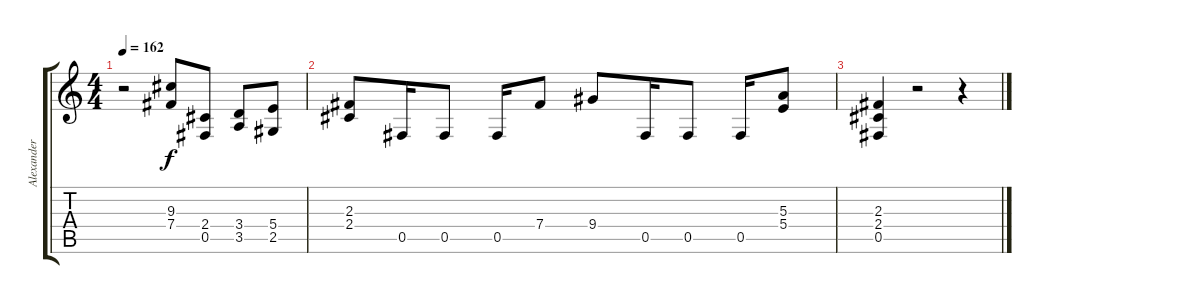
\track ("Alexander" "Alexander") {instrument distortionguitar}
\staff {score tabs}
\tuning (Db4 Ab3 E3 B2 Gb2 Db2) {hide}
\ts (4 4)
\tempo 162
\clef g2
\ks c
r.2{dy f instrument distortionguitar} (9.3 7.4).8 (2.4 0.5).8 (3.4 3.5).8 (5.4 2.5).8 |
(2.3 2.4).8 0.5.16 0.5.8 0.5.16 7.4.8 9.4.8 0.5.16 0.5.8 0.5.16 (5.3 5.4).8 |
(2.3 2.4 0.5).4 r.2 r.4
